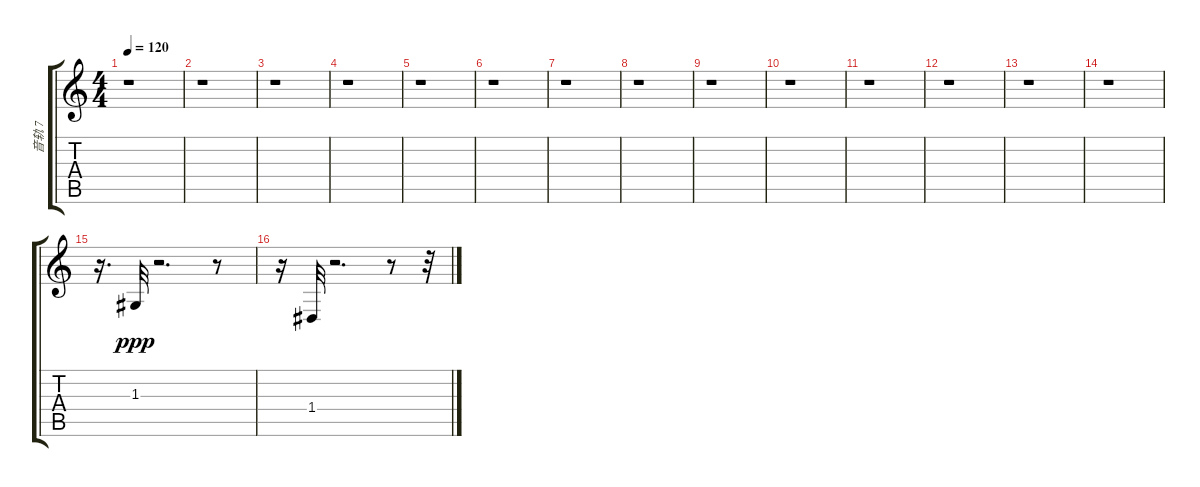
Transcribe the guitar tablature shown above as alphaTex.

\track ("音轨 7" "音轨 7") {instrument stringensemble1}
\staff {score tabs}
\tuning (E4 B3 G3 D3 A2 E2) {hide}
\ts (4 4)
\tempo 120
\clef g2
\ks c
r.1{dy f} |
r.1 |
r.1 |
r.1 |
r.1 |
r.1 |
r.1 |
r.1 |
r.1 |
r.1 |
r.1 |
r.1 |
r.1 |
r.1 |
r.16{d} 1.3.32{dy ppp} r.2{d} r.8 |
r.16 1.4.32 r.2{d} r.8 r.32
